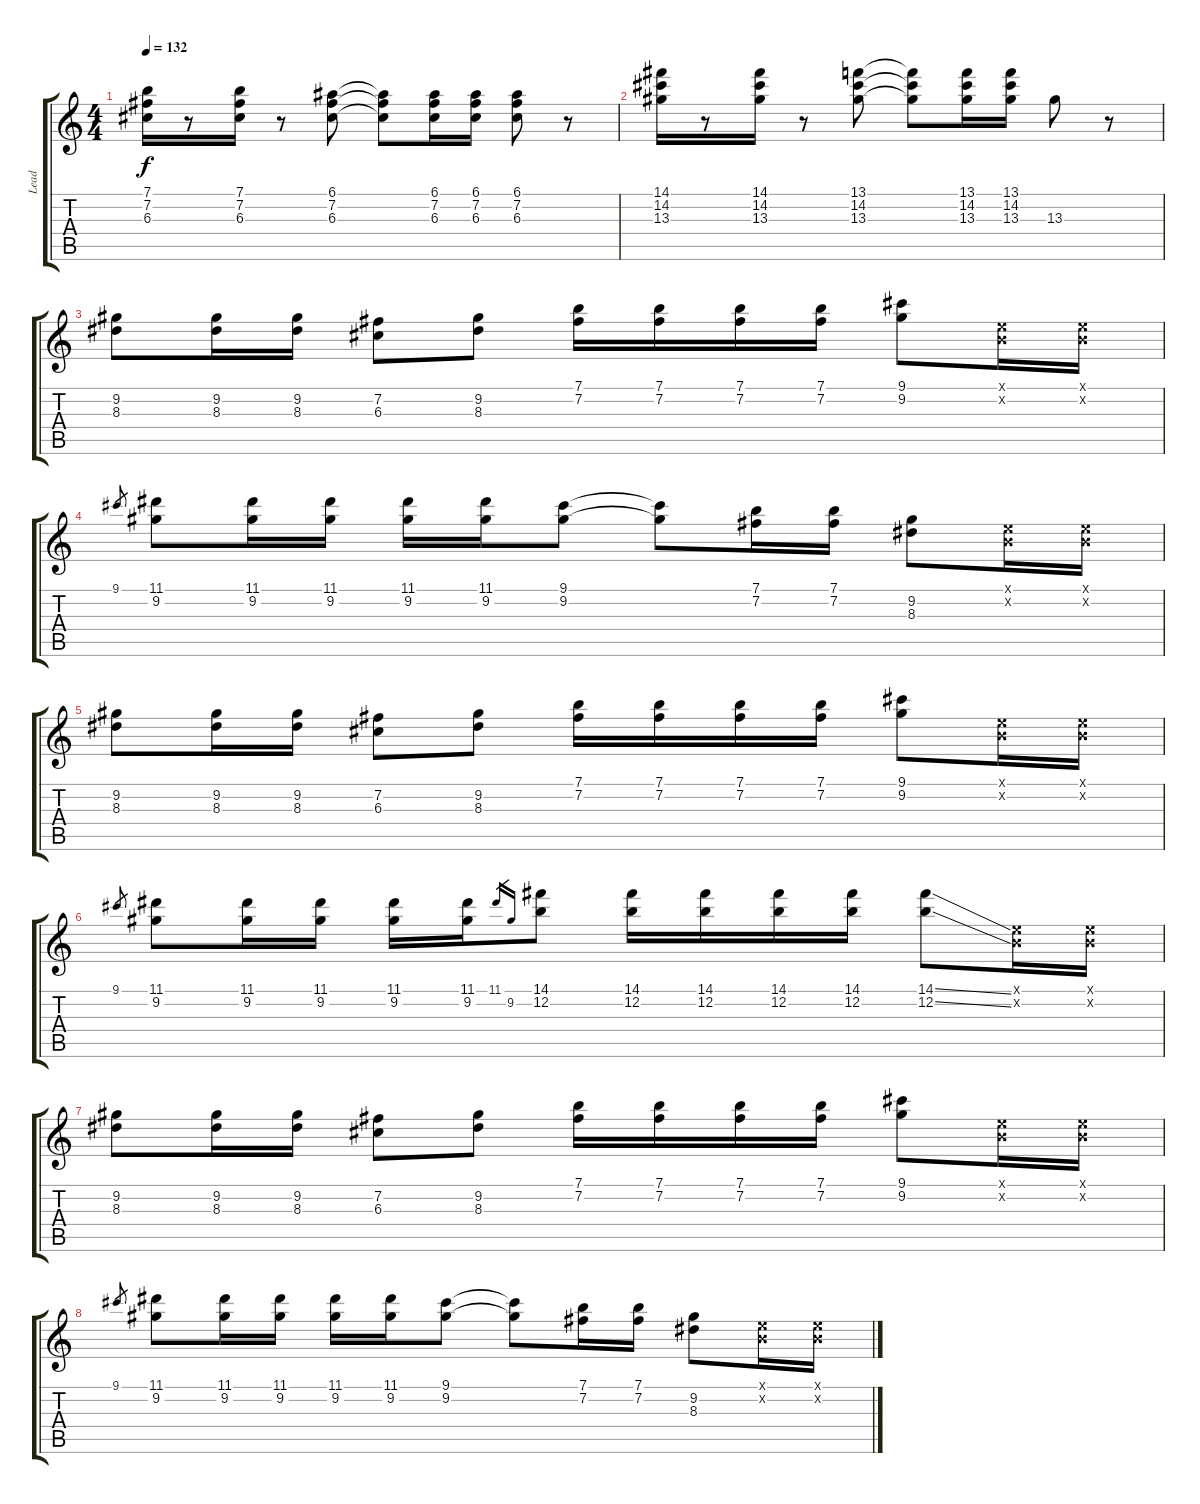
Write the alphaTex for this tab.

\track ("Lead" "Lead") {instrument distortionguitar}
\staff {score tabs}
\tuning (E4 B3 G3 D3 A2 E2) {hide}
\ts (4 4)
\tempo 132
\clef g2
\ks c
(7.1 7.2 6.3).16{dy f} r.8 (7.1 7.2 6.3).16 r.8 (6.1 7.2 6.3).8 (6.1{t} 7.2{t} 6.3{t}).8 (6.1 7.2 6.3).16 (6.1 7.2 6.3).16 (6.1 7.2 6.3).8 r.8 |
(14.1 14.2 13.3).16 r.8 (14.1 14.2 13.3).16 r.8 (13.1 14.2 13.3).8 (13.1{t} 14.2{t} 13.3{t}).8 (13.1 14.2 13.3).16 (13.1 14.2 13.3).16 13.3.8 r.8 |
(9.2 8.3).8 (9.2 8.3).16 (9.2 8.3).16 (7.2 6.3).8 (9.2 8.3).8 (7.1 7.2).16 (7.1 7.2).16 (7.1 7.2).16 (7.1 7.2).16 (9.1 9.2).8 (0.1{x} 0.2{x}).16 (0.1{x} 0.2{x}).16 |
9.1.8{gr} (11.1 9.2).8 (11.1 9.2).16 (11.1 9.2).16 (11.1 9.2).16 (11.1 9.2).16 (9.1 9.2).8 (9.1{t} 9.2{t}).8 (7.1 7.2).16 (7.1 7.2).16 (9.2 8.3).8 (0.1{x} 0.2{x}).16 (0.1{x} 0.2{x}).16 |
(9.2 8.3).8 (9.2 8.3).16 (9.2 8.3).16 (7.2 6.3).8 (9.2 8.3).8 (7.1 7.2).16 (7.1 7.2).16 (7.1 7.2).16 (7.1 7.2).16 (9.1 9.2).8 (0.1{x} 0.2{x}).16 (0.1{x} 0.2{x}).16 |
9.1.8{gr} (11.1 9.2).8 (11.1 9.2).16 (11.1 9.2).16 (11.1 9.2).16 (11.1 9.2).16 11.1.16{gr} 9.2.16{gr} (14.1 12.2).8 (14.1 12.2).16 (14.1 12.2).16 (14.1 12.2).16 (14.1 12.2).16 (14.1{ss} 12.2{ss}).8 (0.1{x} 0.2{x}).16 (0.1{x} 0.2{x}).16 |
(9.2 8.3).8 (9.2 8.3).16 (9.2 8.3).16 (7.2 6.3).8 (9.2 8.3).8 (7.1 7.2).16 (7.1 7.2).16 (7.1 7.2).16 (7.1 7.2).16 (9.1 9.2).8 (0.1{x} 0.2{x}).16 (0.1{x} 0.2{x}).16 |
9.1.8{gr} (11.1 9.2).8 (11.1 9.2).16 (11.1 9.2).16 (11.1 9.2).16 (11.1 9.2).16 (9.1 9.2).8 (9.1{t} 9.2{t}).8 (7.1 7.2).16 (7.1 7.2).16 (9.2 8.3).8 (0.1{x} 0.2{x}).16 (0.1{x} 0.2{x}).16
